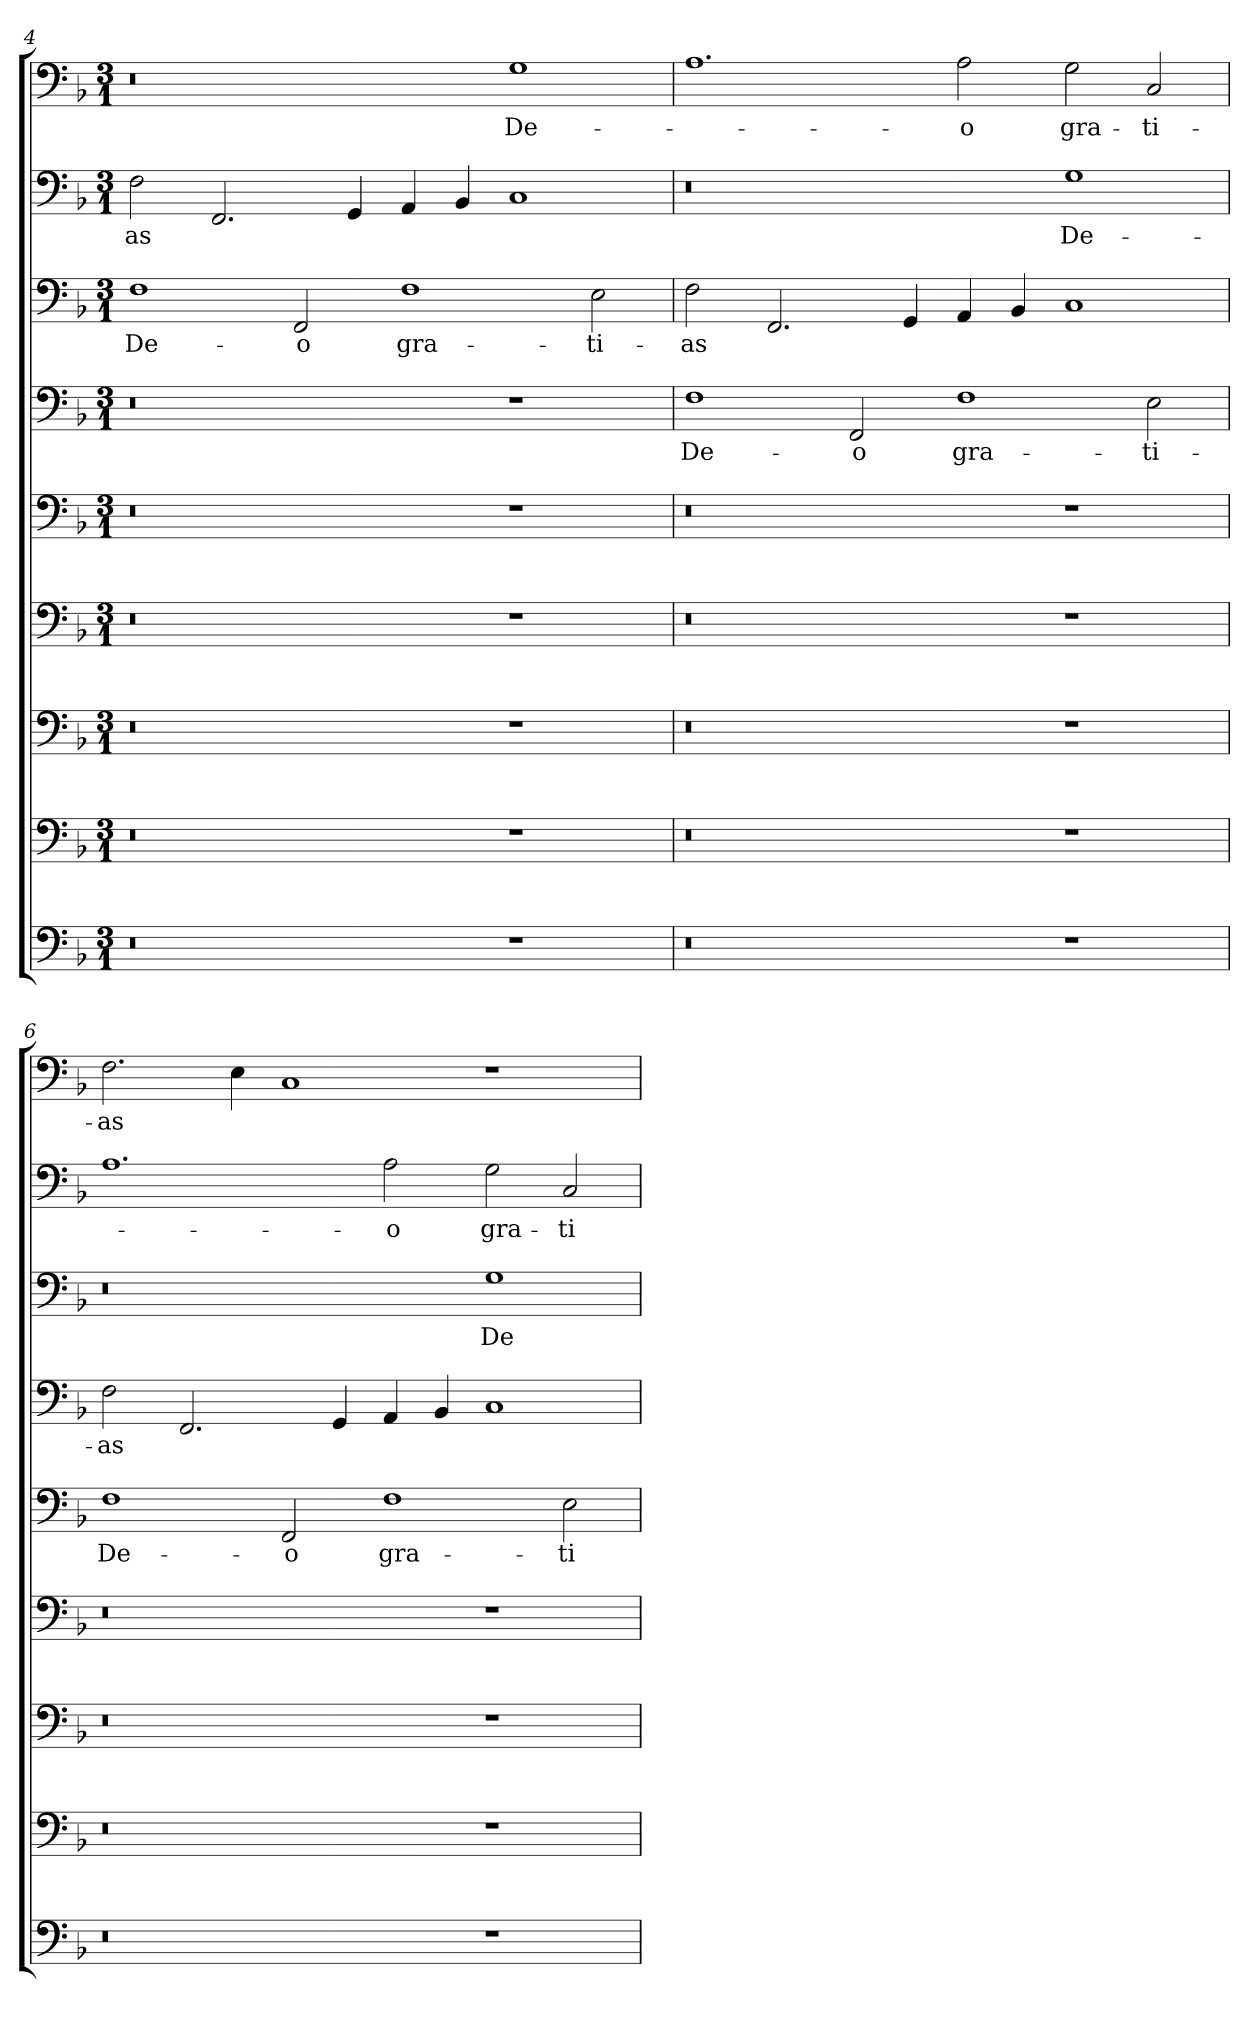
**kern	**kern	**kern	**kern	**kern	**text	**kern	**text	**kern	**text	**kern	**text	**kern	**text
*part9	*part8	*part7	*part6	*part5	*part5	*part4	*part4	*part3	*part3	*part2	*part2	*part1	*part1
*staff9	*staff8	*staff7	*staff6	*staff5	*staff5	*staff4	*staff4	*staff3	*staff3	*staff2	*staff2	*staff1	*staff1
*clefF4	*clefF4	*clefF4	*clefF4	*clefF4	*	*clefF4	*	*clefF4	*	*clefF4	*	*clefF4	*
*k[b-]	*k[b-]	*k[b-]	*k[b-]	*k[b-]	*	*k[b-]	*	*k[b-]	*	*k[b-]	*	*k[b-]	*
*F:	*F:	*F:	*F:	*F:	*	*F:	*	*F:	*	*F:	*	*F:	*
*M3/1	*M3/1	*M3/1	*M3/1	*M3/1	*	*M3/1	*	*M3/1	*	*M3/1	*	*M3/1	*
=4	=4	=4	=4	=4	=4	=4	=4	=4	=4	=4	=4	=4	=4
!	!	!	!	!	!	!	!	!	!LO:LY:b	!	!LO:LY:b	!	!
0r	0r	0r	0r	0r	.	0r	.	1F	De-	2F\	-as	0r	.
.	.	.	.	.	.	.	.	.	.	2.FF/	.	.	.
!	!	!	!	!	!	!	!	!	!LO:LY:b	!	!	!	!
.	.	.	.	.	.	.	.	2FF/	-o	.	.	.	.
.	.	.	.	.	.	.	.	.	.	4GG/	.	.	.
!	!	!	!	!	!	!	!	!	!LO:LY:b	!	!	!	!
.	.	.	.	.	.	.	.	1F	gra-	4AA/	.	.	.
.	.	.	.	.	.	.	.	.	.	4BB-/	.	.	.
!	!	!	!	!	!	!	!	!	!	!	!	!	!LO:LY:b
1r	1r	1r	1r	1r	.	1r	.	.	.	1C	.	1G	De-
!	!	!	!	!	!	!	!	!	!LO:LY:b	!	!	!	!
.	.	.	.	.	.	.	.	2E\	-ti-	.	.	.	.
!!LO:LB:g=z
=5	=5	=5	=5	=5	=5	=5	=5	=5	=5	=5	=5	=5	=5
!	!	!	!	!	!	!	!LO:LY:b	!	!LO:LY:b	!	!	!	!
0r	0r	0r	0r	0r	.	1F	De-	2F\	-as	0r	.	1.A	.
.	.	.	.	.	.	.	.	2.FF/	.	.	.	.	.
!	!	!	!	!	!	!	!LO:LY:b	!	!	!	!	!	!
.	.	.	.	.	.	2FF/	-o	.	.	.	.	.	.
.	.	.	.	.	.	.	.	4GG/	.	.	.	.	.
!	!	!	!	!	!	!	!LO:LY:b	!	!	!	!	!	!LO:LY:b
.	.	.	.	.	.	1F	gra-	4AA/	.	.	.	2A\	-o
.	.	.	.	.	.	.	.	4BB-/	.	.	.	.	.
!	!	!	!	!	!	!	!	!	!	!	!LO:LY:b	!	!LO:LY:b
1r	1r	1r	1r	1r	.	.	.	1C	.	1G	De-	2G\	gra-
!	!	!	!	!	!	!	!LO:LY:b	!	!	!	!	!	!LO:LY:b
.	.	.	.	.	.	2E\	-ti-	.	.	.	.	2C/	-ti-
=6	=6	=6	=6	=6	=6	=6	=6	=6	=6	=6	=6	=6	=6
!	!	!	!	!	!LO:LY:b	!	!LO:LY:b	!	!	!	!	!	!LO:LY:b
0r	0r	0r	0r	1F	De-	2F\	-as	0r	.	1.A	.	2.F\	-as
.	.	.	.	.	.	2.FF/	.	.	.	.	.	.	.
.	.	.	.	.	.	.	.	.	.	.	.	4E\	.
!	!	!	!	!	!LO:LY:b	!	!	!	!	!	!	!	!
.	.	.	.	2FF/	-o	.	.	.	.	.	.	1C	.
.	.	.	.	.	.	4GG/	.	.	.	.	.	.	.
!	!	!	!	!	!LO:LY:b	!	!	!	!	!	!LO:LY:b	!	!
.	.	.	.	1F	gra-	4AA/	.	.	.	2A\	-o	.	.
.	.	.	.	.	.	4BB-/	.	.	.	.	.	.	.
!	!	!	!	!	!	!	!	!	!LO:LY:b	!	!LO:LY:b	!	!
1r	1r	1r	1r	.	.	1C	.	1G	De-	2G\	gra-	1r	.
!	!	!	!	!	!LO:LY:b	!	!	!	!	!	!LO:LY:b	!	!
.	.	.	.	2E\	-ti-	.	.	.	.	2C/	-ti-	.	.
=	=	=	=	=	=	=	=	=	=	=	=	=	=
*-	*-	*-	*-	*-	*-	*-	*-	*-	*-	*-	*-	*-	*-
